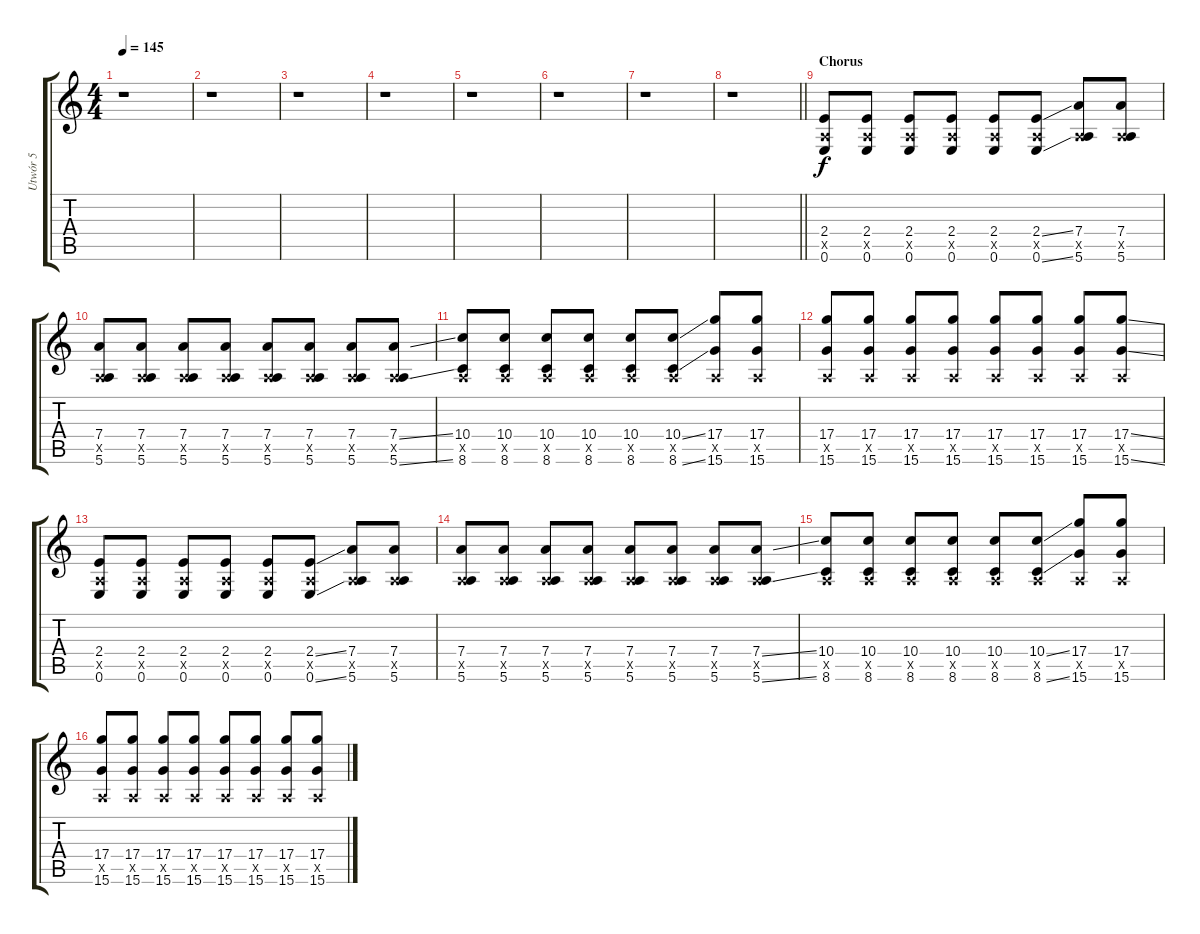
\track ("Utwór 5" "Utwór 5") {instrument distortionguitar}
\staff {score tabs}
\tuning (E4 B3 G3 D3 A2 E2) {hide}
\ts (4 4)
\tempo 145
\clef g2
\ks c
r.1{dy f} |
r.1 |
r.1 |
r.1 |
r.1 |
r.1 |
r.1 |
\barLineRight lightlight
r.1 |
\section ("" "Chorus")
(2.4 0.5{x} 0.6).8 (2.4 0.5{x} 0.6).8 (2.4 0.5{x} 0.6).8 (2.4 0.5{x} 0.6).8 (2.4 0.5{x} 0.6).8 (2.4{ss} 0.5{x} 0.6{ss}).8 (7.4 0.5{x} 5.6).8 (7.4 0.5{x} 5.6).8 |
(7.4 0.5{x} 5.6).8 (7.4 0.5{x} 5.6).8 (7.4 0.5{x} 5.6).8 (7.4 0.5{x} 5.6).8 (7.4 0.5{x} 5.6).8 (7.4 0.5{x} 5.6).8 (7.4 0.5{x} 5.6).8 (7.4{ss} 0.5{x} 5.6{ss}).8 |
(10.4 0.5{x} 8.6).8 (10.4 0.5{x} 8.6).8 (10.4 0.5{x} 8.6).8 (10.4 0.5{x} 8.6).8 (10.4 0.5{x} 8.6).8 (10.4{ss} 0.5{x} 8.6{ss}).8 (17.4 0.5{x} 15.6).8 (17.4 0.5{x} 15.6).8 |
(17.4 0.5{x} 15.6).8 (17.4 0.5{x} 15.6).8 (17.4 0.5{x} 15.6).8 (17.4 0.5{x} 15.6).8 (17.4 0.5{x} 15.6).8 (17.4 0.5{x} 15.6).8 (17.4 0.5{x} 15.6).8 (17.4{ss} 0.5{x} 15.6{ss}).8 |
(2.4 0.5{x} 0.6).8 (2.4 0.5{x} 0.6).8 (2.4 0.5{x} 0.6).8 (2.4 0.5{x} 0.6).8 (2.4 0.5{x} 0.6).8 (2.4{ss} 0.5{x} 0.6{ss}).8 (7.4 0.5{x} 5.6).8 (7.4 0.5{x} 5.6).8 |
(7.4 0.5{x} 5.6).8 (7.4 0.5{x} 5.6).8 (7.4 0.5{x} 5.6).8 (7.4 0.5{x} 5.6).8 (7.4 0.5{x} 5.6).8 (7.4 0.5{x} 5.6).8 (7.4 0.5{x} 5.6).8 (7.4{ss} 0.5{x} 5.6{ss}).8 |
(10.4 0.5{x} 8.6).8 (10.4 0.5{x} 8.6).8 (10.4 0.5{x} 8.6).8 (10.4 0.5{x} 8.6).8 (10.4 0.5{x} 8.6).8 (10.4{ss} 0.5{x} 8.6{ss}).8 (17.4 0.5{x} 15.6).8 (17.4 0.5{x} 15.6).8 |
(17.4 0.5{x} 15.6).8 (17.4 0.5{x} 15.6).8 (17.4 0.5{x} 15.6).8 (17.4 0.5{x} 15.6).8 (17.4 0.5{x} 15.6).8 (17.4 0.5{x} 15.6).8 (17.4 0.5{x} 15.6).8 (17.4{ss} 0.5{x} 15.6{ss}).8
